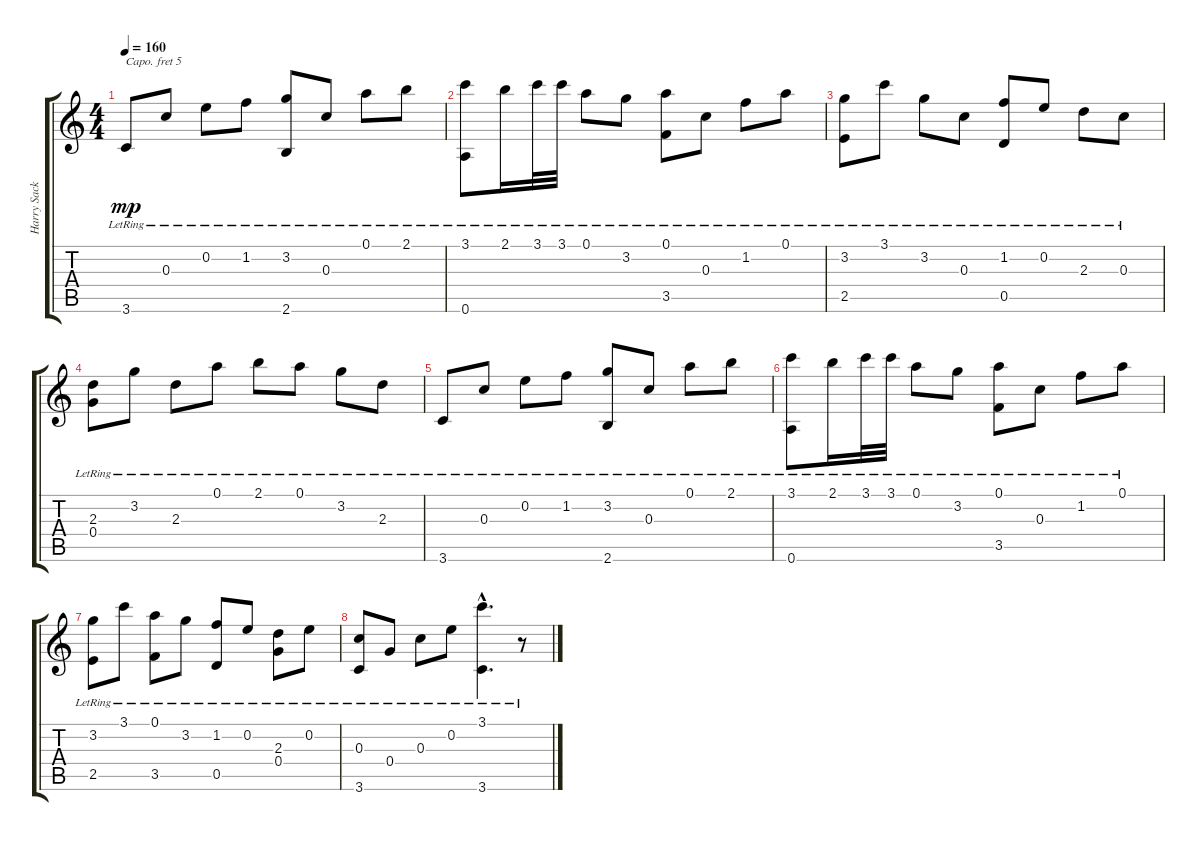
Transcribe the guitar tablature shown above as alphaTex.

\track ("Harry Sacksioni" "Harry Sack") {instrument acousticguitarsteel}
\staff {score tabs}
\capo 5
\tuning (E4 B3 G3 D3 A2 E2) {hide}
\ts (4 4)
\tempo 160
\clef g2
\ks c
3.6{lr}.8{dy mp instrument acousticguitarsteel} 0.3{lr}.8 0.2{lr}.8 1.2{lr}.8 (3.2{lr} 2.6{lr}).8 0.3{lr}.8 0.1{lr}.8 2.1{lr}.8 |
(3.1{lr} 0.6{lr}).8 2.1{lr}.16 3.1{lr}.32 3.1{lr}.32 0.1{lr}.8 3.2{lr}.8 (0.1{lr} 3.5{lr}).8 0.3{lr}.8 1.2{lr}.8 0.1{lr}.8 |
(3.2{lr} 2.5{lr}).8 3.1{lr}.8 3.2{lr}.8 0.3{lr}.8 (1.2{lr} 0.5{lr}).8 0.2{lr}.8 2.3{lr}.8 0.3{lr}.8 |
(2.3{lr} 0.4{lr}).8 3.2{lr}.8 2.3{lr}.8 0.1{lr}.8 2.1{lr}.8 0.1{lr}.8 3.2{lr}.8 2.3{lr}.8 |
3.6{lr}.8 0.3{lr}.8 0.2{lr}.8 1.2{lr}.8 (3.2{lr} 2.6{lr}).8 0.3{lr}.8 0.1{lr}.8 2.1{lr}.8 |
(3.1{lr} 0.6{lr}).8 2.1{lr}.16 3.1{lr}.32 3.1{lr}.32 0.1{lr}.8 3.2{lr}.8 (0.1{lr} 3.5{lr}).8 0.3{lr}.8 1.2{lr}.8 0.1{lr}.8 |
(3.2{lr} 2.5{lr}).8 3.1{lr}.8 (0.1{lr} 3.5{lr}).8 3.2{lr}.8 (1.2{lr} 0.5{lr}).8 0.2{lr}.8 (2.3{lr} 0.4{lr}).8 0.2{lr}.8 |
(0.3{lr} 3.6{lr}).8 0.4{lr}.8 0.3{lr}.8 0.2{lr}.8 (3.1{hac lr} 3.6{hac lr}).4{d} r.8
